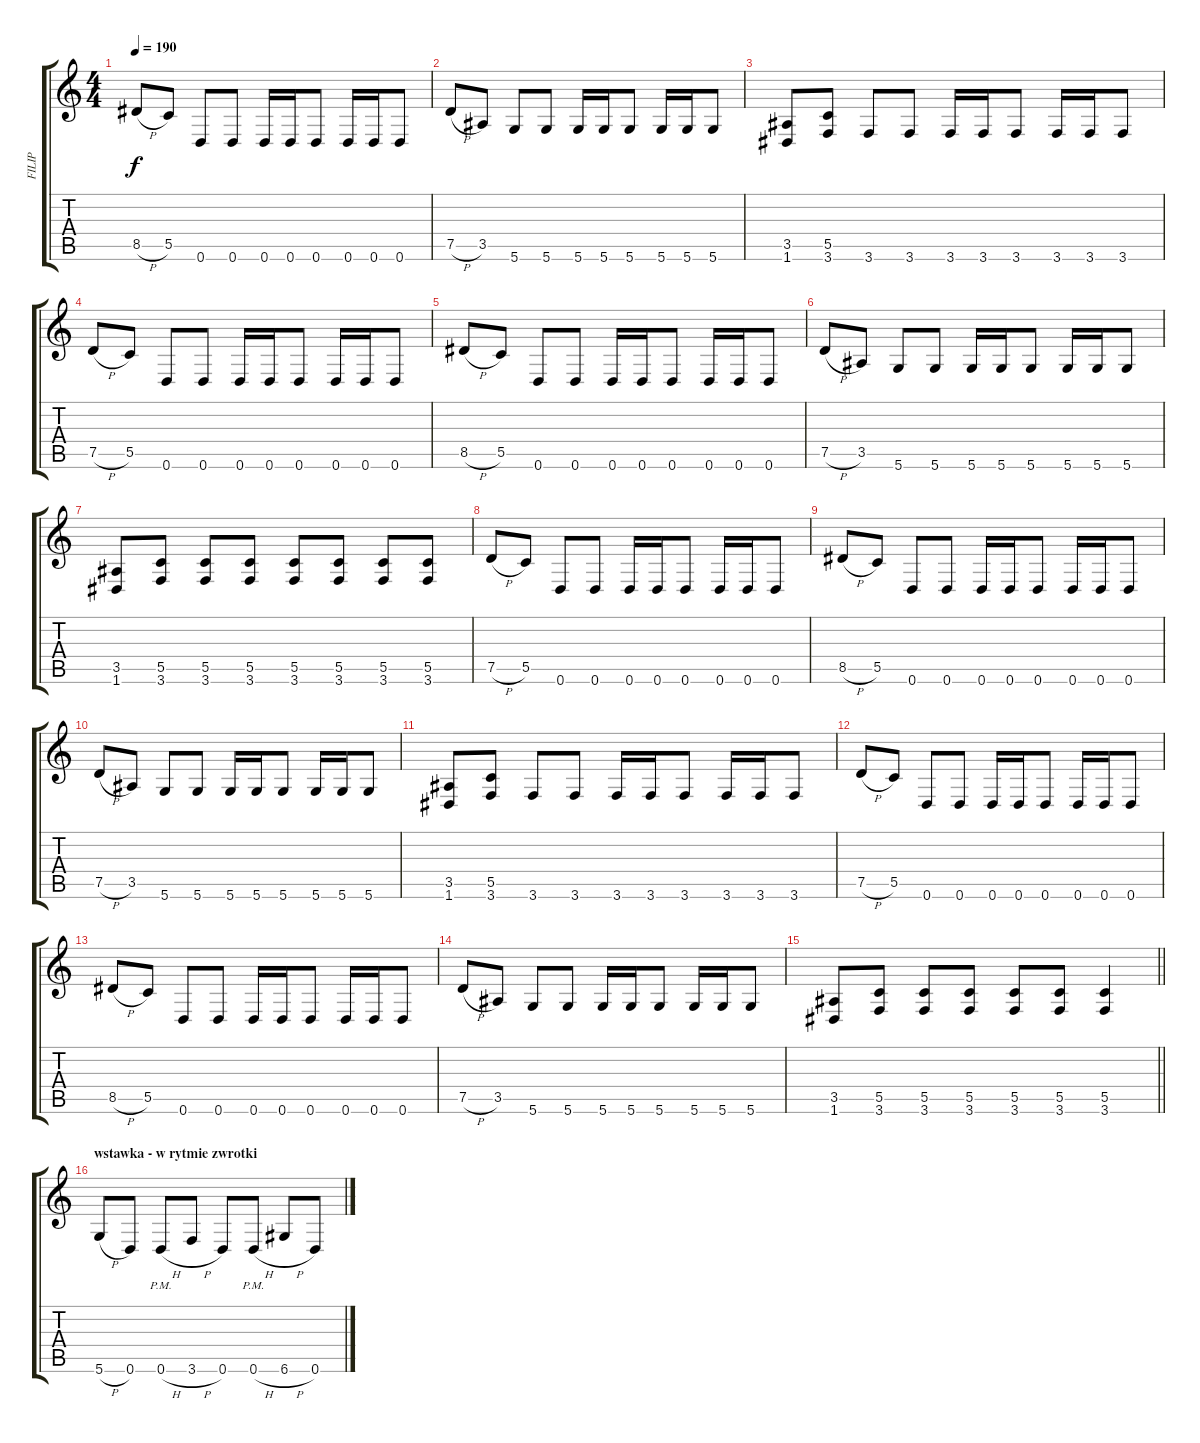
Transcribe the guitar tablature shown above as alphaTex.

\track ("FILIP" "FILIP") {instrument distortionguitar}
\staff {score tabs}
\tuning (D4 A3 F3 C3 G2 D2) {hide}
\ts (4 4)
\tempo 190
\clef g2
\ks c
8.5{h}.8{dy f} 5.5.8 0.6.8 0.6.8 0.6.16 0.6.16 0.6.8 0.6.16 0.6.16 0.6.8 |
7.5{h}.8 3.5.8 5.6.8 5.6.8 5.6.16 5.6.16 5.6.8 5.6.16 5.6.16 5.6.8 |
(3.5 1.6).8 (5.5 3.6).8 3.6.8 3.6.8 3.6.16 3.6.16 3.6.8 3.6.16 3.6.16 3.6.8 |
7.5{h}.8 5.5.8 0.6.8 0.6.8 0.6.16 0.6.16 0.6.8 0.6.16 0.6.16 0.6.8 |
8.5{h}.8 5.5.8 0.6.8 0.6.8 0.6.16 0.6.16 0.6.8 0.6.16 0.6.16 0.6.8 |
7.5{h}.8 3.5.8 5.6.8 5.6.8 5.6.16 5.6.16 5.6.8 5.6.16 5.6.16 5.6.8 |
(3.5 1.6).8 (5.5 3.6).8 (5.5 3.6).8 (5.5 3.6).8 (5.5 3.6).8 (5.5 3.6).8 (5.5 3.6).8 (5.5 3.6).8 |
7.5{h}.8 5.5.8 0.6.8 0.6.8 0.6.16 0.6.16 0.6.8 0.6.16 0.6.16 0.6.8 |
8.5{h}.8 5.5.8 0.6.8 0.6.8 0.6.16 0.6.16 0.6.8 0.6.16 0.6.16 0.6.8 |
7.5{h}.8 3.5.8 5.6.8 5.6.8 5.6.16 5.6.16 5.6.8 5.6.16 5.6.16 5.6.8 |
(3.5 1.6).8 (5.5 3.6).8 3.6.8 3.6.8 3.6.16 3.6.16 3.6.8 3.6.16 3.6.16 3.6.8 |
7.5{h}.8 5.5.8 0.6.8 0.6.8 0.6.16 0.6.16 0.6.8 0.6.16 0.6.16 0.6.8 |
8.5{h}.8 5.5.8 0.6.8 0.6.8 0.6.16 0.6.16 0.6.8 0.6.16 0.6.16 0.6.8 |
7.5{h}.8 3.5.8 5.6.8 5.6.8 5.6.16 5.6.16 5.6.8 5.6.16 5.6.16 5.6.8 |
\barLineRight lightlight
(3.5 1.6).8 (5.5 3.6).8 (5.5 3.6).8 (5.5 3.6).8 (5.5 3.6).8 (5.5 3.6).8 (5.5 3.6).4 |
\section ("" "wstawka - w rytmie zwrotki")
5.6{h}.8 0.6.8 0.6{h pm}.8 3.6{h}.8 0.6.8 0.6{h pm}.8 6.6{h}.8 0.6.8
